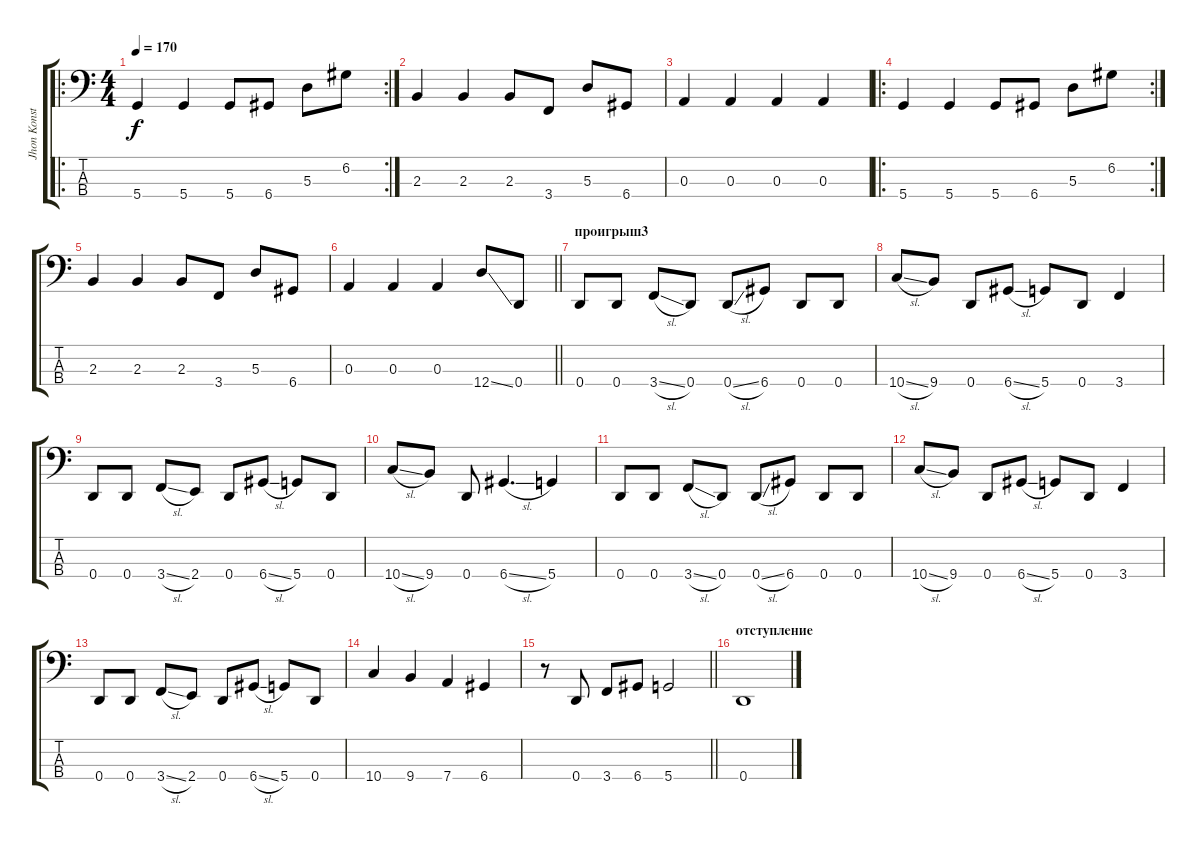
\track ("Jhon Konstantine" "Jhon Konst") {instrument acousticguitarsteel}
\staff {score tabs}
\tuning (G2 D2 A1 D1) {hide}
\ro
\rc 2
\ts (4 4)
\tempo 170
\clef f4
\ks c
5.4.4{dy f} 5.4.4 5.4.8 6.4.8 5.3.8 6.2.8 |
2.3.4 2.3.4 2.3.8 3.4.8 5.3.8 6.4.8 |
0.3.4 0.3.4 0.3.4 0.3.4 |
\ro
\rc 2
5.4.4 5.4.4 5.4.8 6.4.8 5.3.8 6.2.8 |
2.3.4 2.3.4 2.3.8 3.4.8 5.3.8 6.4.8 |
\barLineRight lightlight
0.3.4 0.3.4 0.3.4 12.4{ss}.8 0.4.8 |
\section ("" "проигрыш3")
0.4.8 0.4.8 3.4{sl}.8 0.4.8 0.4{sl}.8 6.4.8 0.4.8 0.4.8 |
10.4{sl}.8 9.4.8 0.4.8 6.4{sl}.8 5.4.8 0.4.8 3.4.4 |
0.4.8 0.4.8 3.4{sl}.8 2.4.8 0.4.8 6.4{sl}.8 5.4.8 0.4.8 |
10.4{sl}.8 9.4.8 0.4.8 6.4{sl}.4{d} 5.4.4 |
0.4.8 0.4.8 3.4{sl}.8 0.4.8 0.4{sl}.8 6.4.8 0.4.8 0.4.8 |
10.4{sl}.8 9.4.8 0.4.8 6.4{sl}.8 5.4.8 0.4.8 3.4.4 |
0.4.8 0.4.8 3.4{sl}.8 2.4.8 0.4.8 6.4{sl}.8 5.4.8 0.4.8 |
10.4.4 9.4.4 7.4.4 6.4.4 |
\barLineRight lightlight
r.8 0.4.8 3.4.8 6.4.8 5.4.2 |
\section ("" "отступление")
0.4.1
